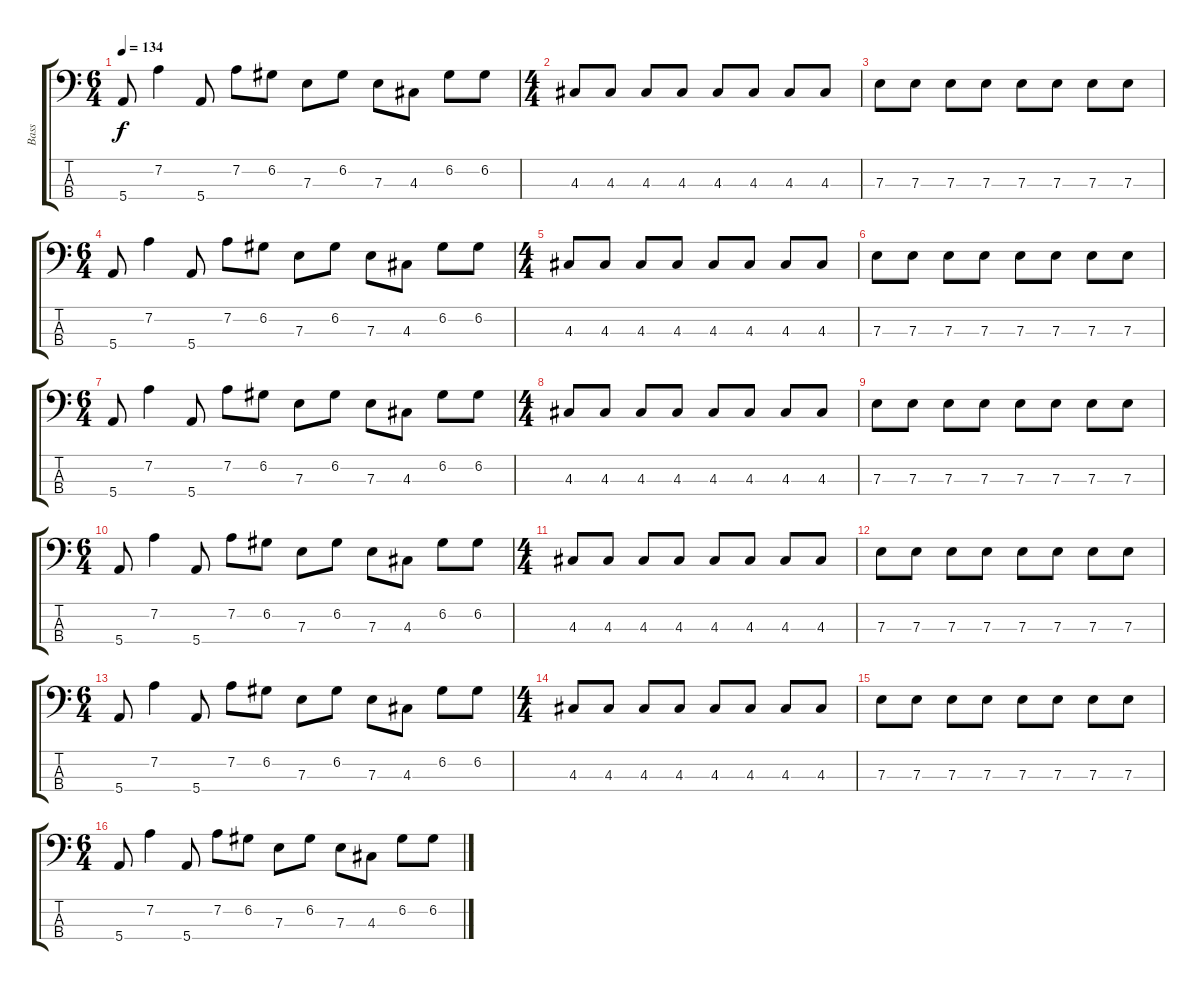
\track ("Bass" "Bass") {instrument electricbassfinger}
\staff {score tabs}
\tuning (G2 D2 A1 E1) {hide}
\ts (6 4)
\tempo 134
\clef f4
\ks c
5.4.8{dy f} 7.2.4 5.4.8 7.2.8 6.2.8 7.3.8 6.2.8 7.3.8 4.3.8 6.2.8 6.2.8 |
\ts (4 4)
4.3.8 4.3.8 4.3.8 4.3.8 4.3.8 4.3.8 4.3.8 4.3.8 |
7.3.8 7.3.8 7.3.8 7.3.8 7.3.8 7.3.8 7.3.8 7.3.8 |
\ts (6 4)
5.4.8 7.2.4 5.4.8 7.2.8 6.2.8 7.3.8 6.2.8 7.3.8 4.3.8 6.2.8 6.2.8 |
\ts (4 4)
4.3.8 4.3.8 4.3.8 4.3.8 4.3.8 4.3.8 4.3.8 4.3.8 |
7.3.8 7.3.8 7.3.8 7.3.8 7.3.8 7.3.8 7.3.8 7.3.8 |
\ts (6 4)
5.4.8 7.2.4 5.4.8 7.2.8 6.2.8 7.3.8 6.2.8 7.3.8 4.3.8 6.2.8 6.2.8 |
\ts (4 4)
4.3.8 4.3.8 4.3.8 4.3.8 4.3.8 4.3.8 4.3.8 4.3.8 |
7.3.8 7.3.8 7.3.8 7.3.8 7.3.8 7.3.8 7.3.8 7.3.8 |
\ts (6 4)
5.4.8 7.2.4 5.4.8 7.2.8 6.2.8 7.3.8 6.2.8 7.3.8 4.3.8 6.2.8 6.2.8 |
\ts (4 4)
4.3.8 4.3.8 4.3.8 4.3.8 4.3.8 4.3.8 4.3.8 4.3.8 |
7.3.8 7.3.8 7.3.8 7.3.8 7.3.8 7.3.8 7.3.8 7.3.8 |
\ts (6 4)
5.4.8 7.2.4 5.4.8 7.2.8 6.2.8 7.3.8 6.2.8 7.3.8 4.3.8 6.2.8 6.2.8 |
\ts (4 4)
4.3.8 4.3.8 4.3.8 4.3.8 4.3.8 4.3.8 4.3.8 4.3.8 |
7.3.8 7.3.8 7.3.8 7.3.8 7.3.8 7.3.8 7.3.8 7.3.8 |
\ts (6 4)
5.4.8 7.2.4 5.4.8 7.2.8 6.2.8 7.3.8 6.2.8 7.3.8 4.3.8 6.2.8 6.2.8
